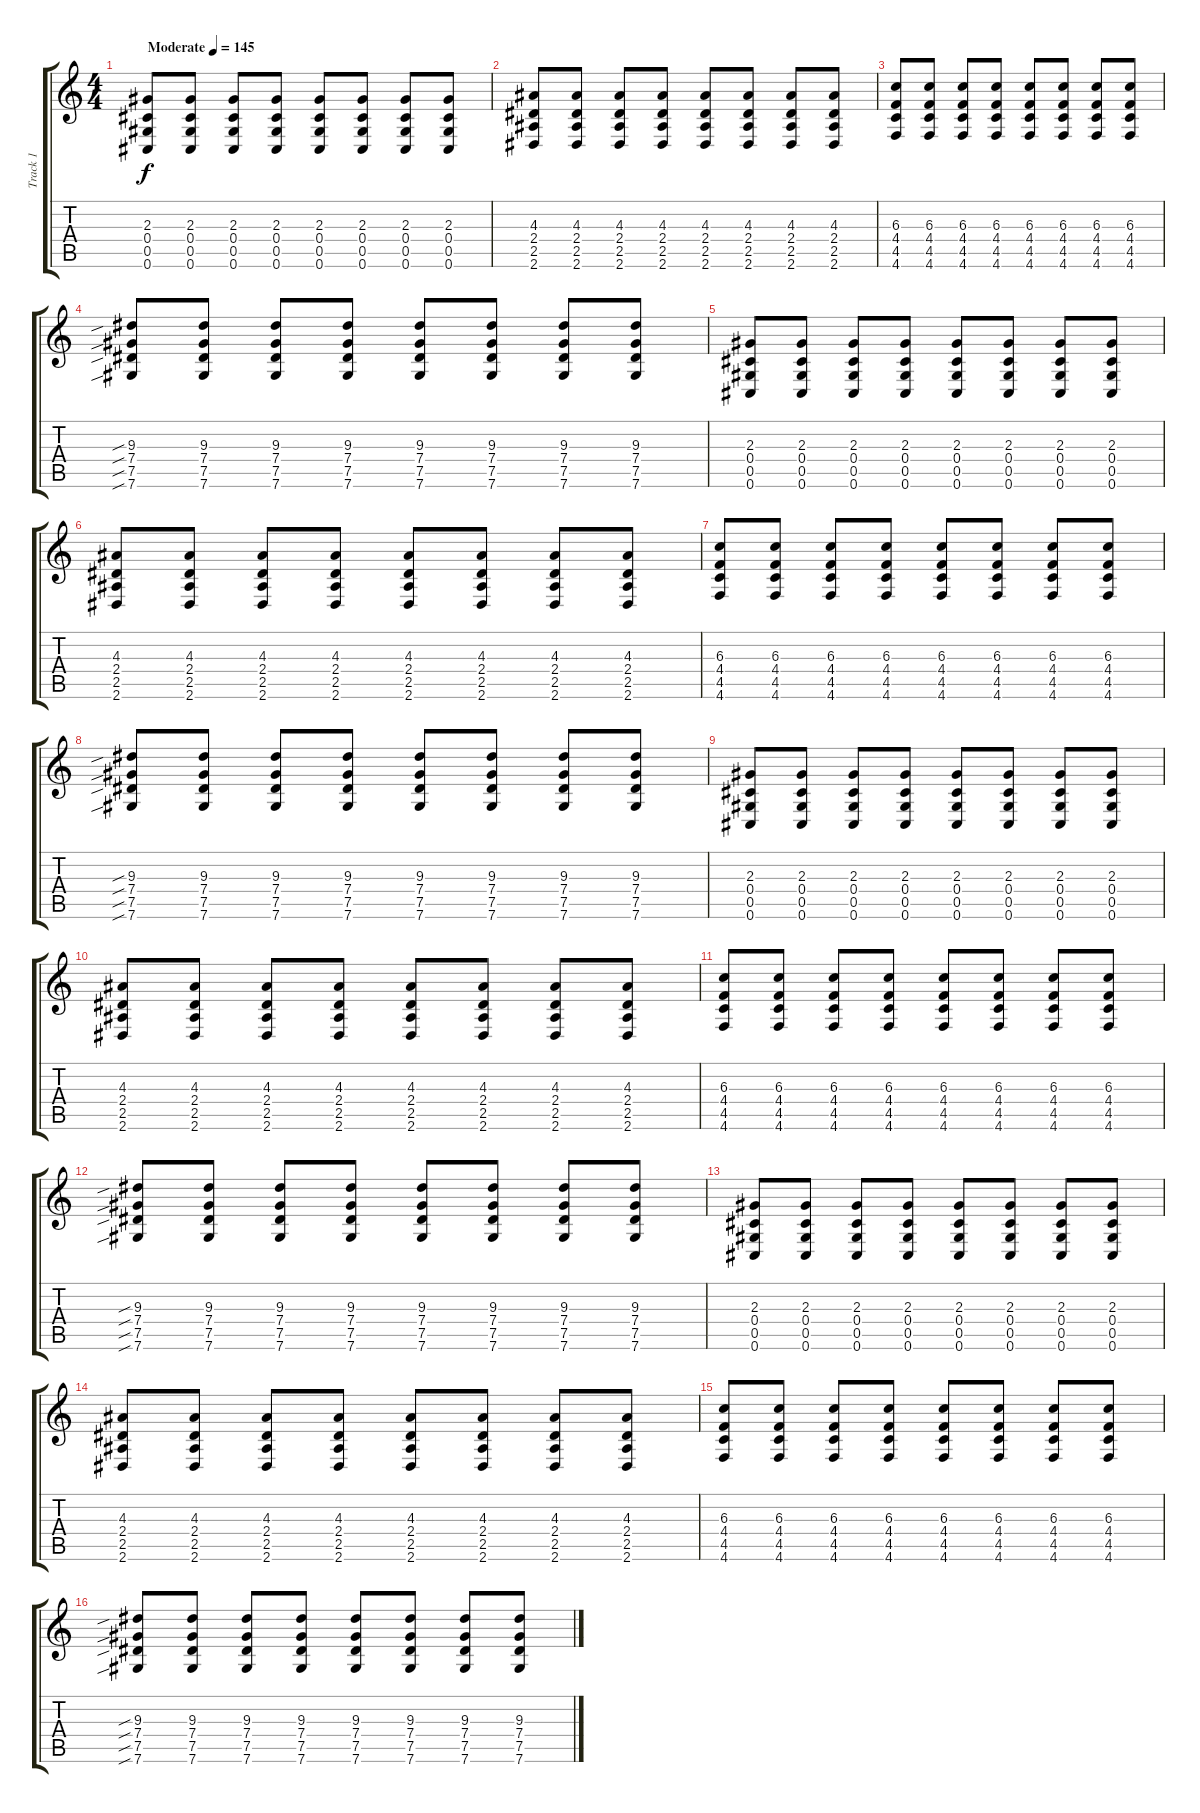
\track ("Track 1" "Track 1") {instrument overdrivenguitar}
\staff {score tabs}
\tuning (Eb4 Bb3 Gb3 Db3 Ab2 Db2) {hide}
\ts (4 4)
\tempo (145 "Moderate")
\clef g2
\ks c
(2.3 0.4 0.5 0.6).8{dy f instrument overdrivenguitar} (2.3 0.4 0.5 0.6).8 (2.3 0.4 0.5 0.6).8 (2.3 0.4 0.5 0.6).8 (2.3 0.4 0.5 0.6).8 (2.3 0.4 0.5 0.6).8 (2.3 0.4 0.5 0.6).8 (2.3 0.4 0.5 0.6).8 |
(4.3 2.4 2.5 2.6).8 (4.3 2.4 2.5 2.6).8 (4.3 2.4 2.5 2.6).8 (4.3 2.4 2.5 2.6).8 (4.3 2.4 2.5 2.6).8 (4.3 2.4 2.5 2.6).8 (4.3 2.4 2.5 2.6).8 (4.3 2.4 2.5 2.6).8 |
(6.3 4.4 4.5 4.6).8 (6.3 4.4 4.5 4.6).8 (6.3 4.4 4.5 4.6).8 (6.3 4.4 4.5 4.6).8 (6.3 4.4 4.5 4.6).8 (6.3 4.4 4.5 4.6).8 (6.3 4.4 4.5 4.6).8 (6.3 4.4 4.5 4.6).8 |
(9.3{sib} 7.4{sib} 7.5{sib} 7.6{sib}).8 (9.3 7.4 7.5 7.6).8 (9.3 7.4 7.5 7.6).8 (9.3 7.4 7.5 7.6).8 (9.3 7.4 7.5 7.6).8 (9.3 7.4 7.5 7.6).8 (9.3 7.4 7.5 7.6).8 (9.3 7.4 7.5 7.6).8 |
(2.3 0.4 0.5 0.6).8 (2.3 0.4 0.5 0.6).8 (2.3 0.4 0.5 0.6).8 (2.3 0.4 0.5 0.6).8 (2.3 0.4 0.5 0.6).8 (2.3 0.4 0.5 0.6).8 (2.3 0.4 0.5 0.6).8 (2.3 0.4 0.5 0.6).8 |
(4.3 2.4 2.5 2.6).8 (4.3 2.4 2.5 2.6).8 (4.3 2.4 2.5 2.6).8 (4.3 2.4 2.5 2.6).8 (4.3 2.4 2.5 2.6).8 (4.3 2.4 2.5 2.6).8 (4.3 2.4 2.5 2.6).8 (4.3 2.4 2.5 2.6).8 |
(6.3 4.4 4.5 4.6).8 (6.3 4.4 4.5 4.6).8 (6.3 4.4 4.5 4.6).8 (6.3 4.4 4.5 4.6).8 (6.3 4.4 4.5 4.6).8 (6.3 4.4 4.5 4.6).8 (6.3 4.4 4.5 4.6).8 (6.3 4.4 4.5 4.6).8 |
(9.3{sib} 7.4{sib} 7.5{sib} 7.6{sib}).8 (9.3 7.4 7.5 7.6).8 (9.3 7.4 7.5 7.6).8 (9.3 7.4 7.5 7.6).8 (9.3 7.4 7.5 7.6).8 (9.3 7.4 7.5 7.6).8 (9.3 7.4 7.5 7.6).8 (9.3 7.4 7.5 7.6).8 |
(2.3 0.4 0.5 0.6).8{volume 12} (2.3 0.4 0.5 0.6).8 (2.3 0.4 0.5 0.6).8 (2.3 0.4 0.5 0.6).8 (2.3 0.4 0.5 0.6).8 (2.3 0.4 0.5 0.6).8 (2.3 0.4 0.5 0.6).8 (2.3 0.4 0.5 0.6).8 |
(4.3 2.4 2.5 2.6).8 (4.3 2.4 2.5 2.6).8 (4.3 2.4 2.5 2.6).8 (4.3 2.4 2.5 2.6).8 (4.3 2.4 2.5 2.6).8 (4.3 2.4 2.5 2.6).8 (4.3 2.4 2.5 2.6).8 (4.3 2.4 2.5 2.6).8 |
(6.3 4.4 4.5 4.6).8 (6.3 4.4 4.5 4.6).8 (6.3 4.4 4.5 4.6).8 (6.3 4.4 4.5 4.6).8 (6.3 4.4 4.5 4.6).8 (6.3 4.4 4.5 4.6).8 (6.3 4.4 4.5 4.6).8 (6.3 4.4 4.5 4.6).8 |
(9.3{sib} 7.4{sib} 7.5{sib} 7.6{sib}).8 (9.3 7.4 7.5 7.6).8 (9.3 7.4 7.5 7.6).8 (9.3 7.4 7.5 7.6).8 (9.3 7.4 7.5 7.6).8 (9.3 7.4 7.5 7.6).8 (9.3 7.4 7.5 7.6).8 (9.3 7.4 7.5 7.6).8 |
(2.3 0.4 0.5 0.6).8 (2.3 0.4 0.5 0.6).8 (2.3 0.4 0.5 0.6).8 (2.3 0.4 0.5 0.6).8 (2.3 0.4 0.5 0.6).8 (2.3 0.4 0.5 0.6).8 (2.3 0.4 0.5 0.6).8 (2.3 0.4 0.5 0.6).8 |
(4.3 2.4 2.5 2.6).8 (4.3 2.4 2.5 2.6).8 (4.3 2.4 2.5 2.6).8 (4.3 2.4 2.5 2.6).8 (4.3 2.4 2.5 2.6).8 (4.3 2.4 2.5 2.6).8 (4.3 2.4 2.5 2.6).8 (4.3 2.4 2.5 2.6).8 |
(6.3 4.4 4.5 4.6).8 (6.3 4.4 4.5 4.6).8 (6.3 4.4 4.5 4.6).8 (6.3 4.4 4.5 4.6).8 (6.3 4.4 4.5 4.6).8 (6.3 4.4 4.5 4.6).8 (6.3 4.4 4.5 4.6).8 (6.3 4.4 4.5 4.6).8 |
(9.3{sib} 7.4{sib} 7.5{sib} 7.6{sib}).8 (9.3 7.4 7.5 7.6).8 (9.3 7.4 7.5 7.6).8 (9.3 7.4 7.5 7.6).8 (9.3 7.4 7.5 7.6).8 (9.3 7.4 7.5 7.6).8 (9.3 7.4 7.5 7.6).8 (9.3 7.4 7.5 7.6).8
